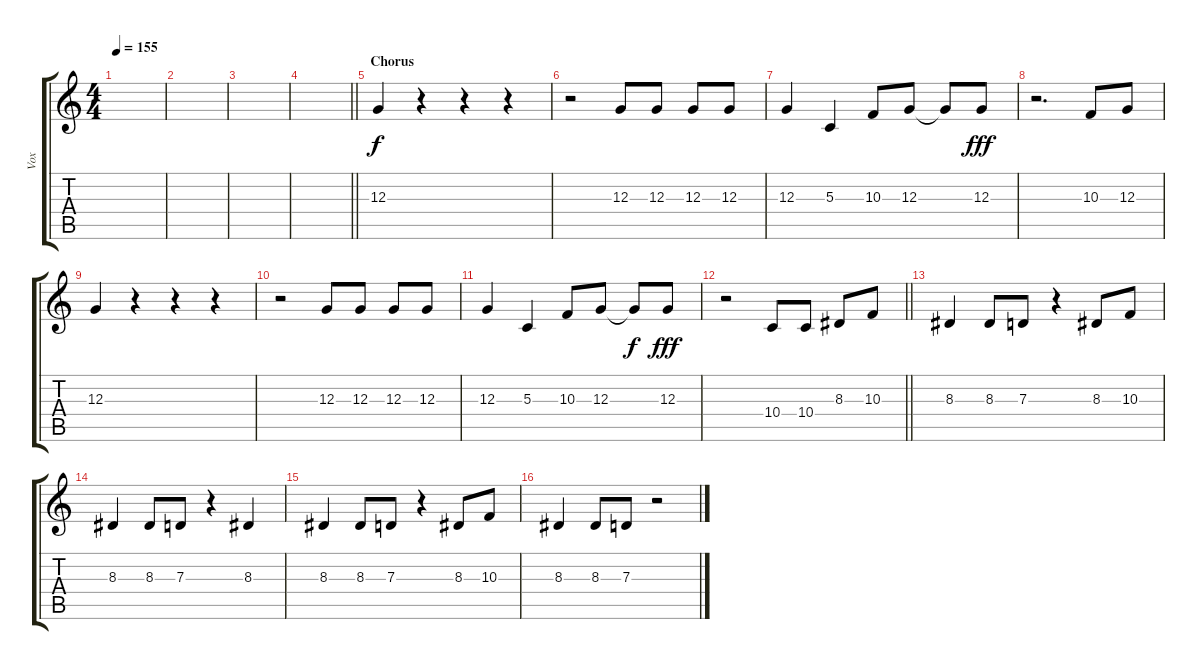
\track ("Vox" "Vox") {instrument lead6voice}
\staff {score tabs}
\tuning (E4 B3 G3 D3 A2 E2) {hide}
\ts (4 4)
\tempo 155
\clef g2
\ks c
|
|
|
\barLineRight lightlight
|
\section ("" "Chorus")
12.3.4 r.4 r.4 r.4 |
r.2 12.3.8 12.3.8 12.3.8 12.3.8 |
12.3.4 5.3.4 10.3.8 12.3.8 12.3{t}.8{dy f} 12.3.8{dy fff} |
r.2{d} 10.3.8 12.3.8 |
12.3.4 r.4 r.4 r.4 |
r.2 12.3.8 12.3.8 12.3.8 12.3.8 |
12.3.4 5.3.4 10.3.8 12.3.8 12.3{t}.8{dy f} 12.3.8{dy fff} |
\barLineRight lightlight
r.2 10.4.8 10.4.8 8.3.8 10.3.8 |
8.3.4 8.3.8 7.3.8 r.4 8.3.8 10.3.8 |
8.3.4 8.3.8 7.3.8 r.4 8.3.4 |
8.3.4 8.3.8 7.3.8 r.4 8.3.8 10.3.8 |
8.3.4 8.3.8 7.3.8 r.2
